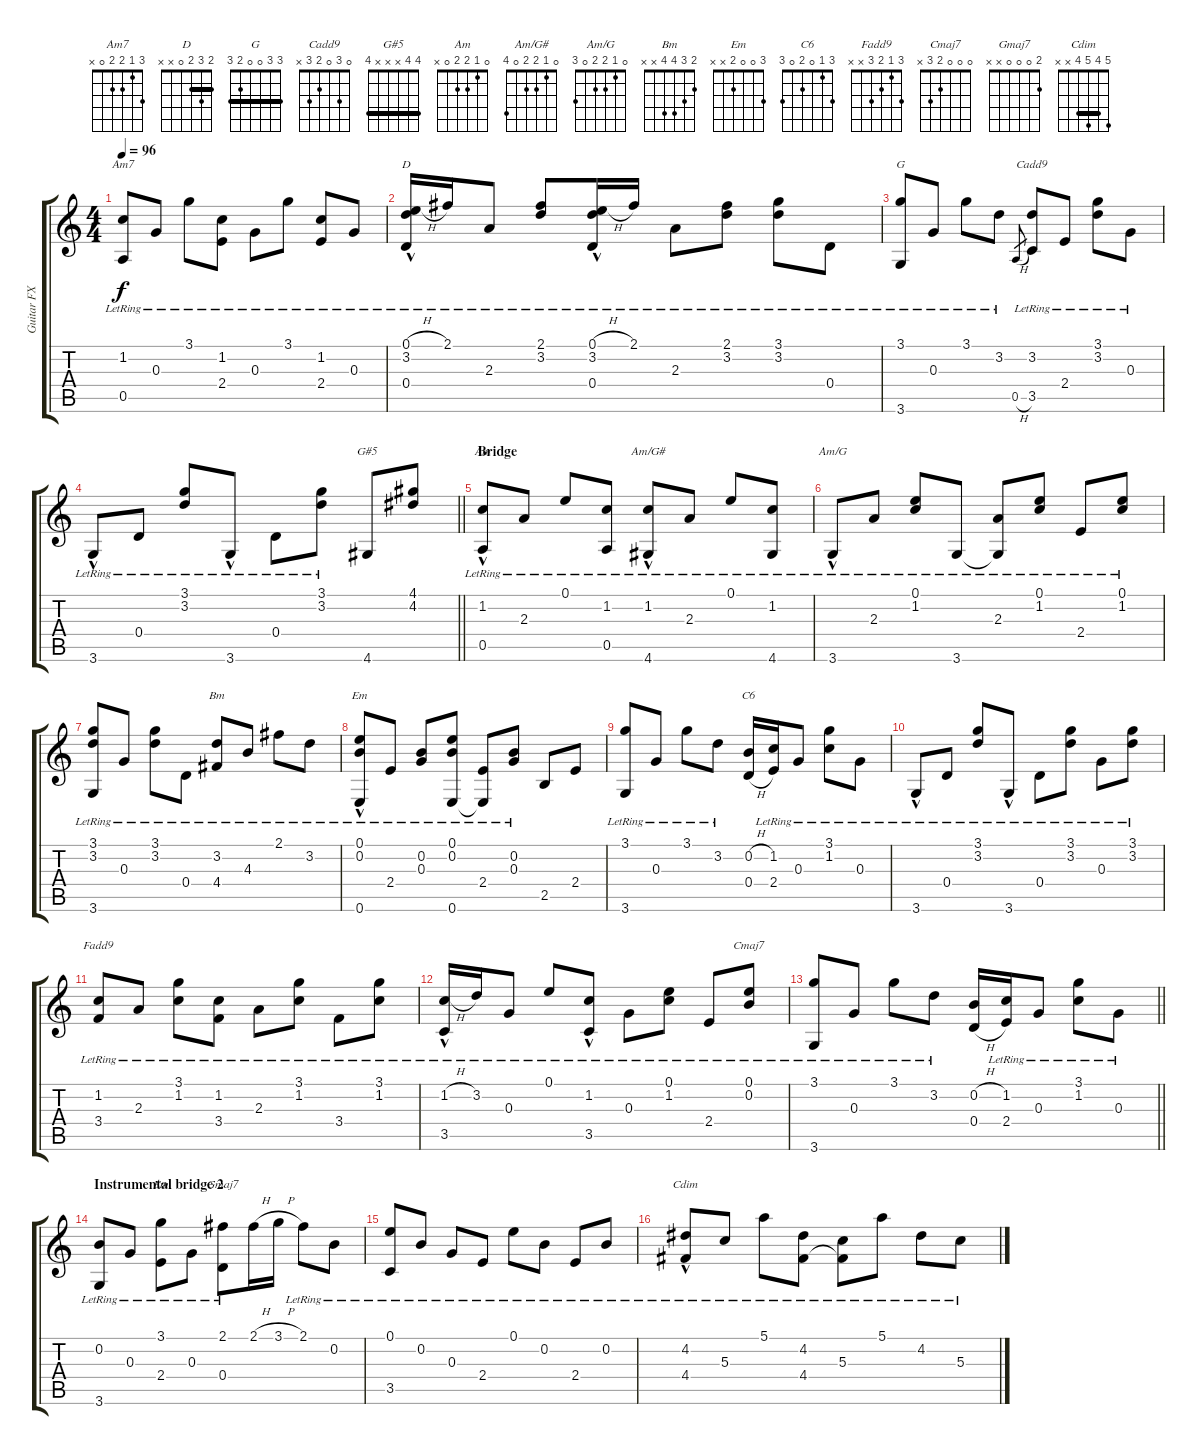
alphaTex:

\track ("Guitar FX" "Guitar FX") {instrument acousticguitarnylon}
\staff {score tabs}
\tuning (E4 B3 G3 D3 A2 E2) {hide}
\chord ("Am7" 3 1 2 2 0 x)
\chord ("D" 2 3 2 0 x x) {barre 2}
\chord ("G" 3 3 0 0 2 3) {barre 3}
\chord ("Cadd9" 0 3 0 2 3 x)
\chord ("G#5" 4 4 x x x 4) {barre 4}
\chord ("Am" 0 1 2 2 0 x)
\chord ("Am/G#" 0 1 2 2 0 4)
\chord ("Am/G" 0 1 2 2 0 3)
\chord ("Bm" 2 3 4 4 x x)
\chord ("Em" 0 0 0 2 2 0)
\chord ("C6" 3 1 0 2 0 3)
\chord ("Fadd9" 3 1 2 3 x x)
\chord ("Cmaj7" 0 0 0 2 3 x)
\chord ("Em" 3 0 0 2 x x)
\chord ("Gmaj7" 2 0 0 0 x x)
\chord ("Cdim" 5 4 5 4 x x) {barre 4}
\ts (4 4)
\tempo 96
\clef g2
\ks c
(1.2{lr} 0.5{lr}).8{ch "Am7" dy f} 0.3{lr}.8 3.1{lr}.8 (1.2{lr} 2.4{lr}).8 0.3{lr}.8 3.1{lr}.8 (1.2{lr} 2.4{lr}).8 0.3{lr}.8 |
(0.1{h} 3.2{lr} 0.4{hac lr}).16{ch "D"} 2.1{lr}.16 2.3{lr}.8 (2.1{lr} 3.2{lr}).8 (0.1{h} 3.2{lr} 0.4{hac lr}).16 2.1{lr}.16 2.3{lr}.8 (2.1{lr} 3.2{lr}).8 (3.1{lr} 3.2{lr}).8 0.4{lr}.8 |
(3.1{lr} 3.6{lr}).8{ch "G"} 0.3{lr}.8 3.1{lr}.8 3.2{lr}.8 0.5{h}.8{gr} (3.2{lr} 3.5{lr}).8{ch "Cadd9"} 2.4{lr}.8 (3.1{lr} 3.2{lr}).8 0.3{lr}.8 |
\barLineRight lightlight
3.6{hac lr}.8 0.4{lr}.8 (3.1{lr} 3.2{lr}).8 3.6{hac lr}.8 0.4{lr}.8 (3.1{lr} 3.2{lr}).8 4.6.8{ch "G#5"} (4.1 4.2).8 |
\section ("" "Bridge")
(1.2{lr} 0.5{hac lr}).8{ch "Am"} 2.3{lr}.8 0.1{lr}.8 (1.2{lr} 0.5{lr}).8 (1.2{lr} 4.6{hac lr}).8{ch "Am/G#"} 2.3{lr}.8 0.1{lr}.8 (1.2{lr} 4.6{lr}).8 |
3.6{hac lr}.8{ch "Am/G"} 2.3{lr}.8 (0.1{lr} 1.2{lr}).8 3.6{lr}.8 (2.3{lr} 3.6{t}).8 (0.1{lr} 1.2{lr}).8 2.4{lr}.8 (0.1{lr} 1.2{lr}).8 |
(3.1{lr} 3.2{lr} 3.6{lr}).8 0.3{lr}.8 (3.1{lr} 3.2{lr}).8 0.4{lr}.8 (3.2{lr} 4.4{lr}).8{ch "Bm"} 4.3{lr}.8 2.1{lr}.8 3.2{lr}.8 |
(0.1{lr} 0.2{lr} 0.6{hac lr}).8{ch "Em"} 2.4{lr}.8 (0.2{lr} 0.3{lr}).8 (0.1{lr} 0.2{lr} 0.6{lr}).8 (2.4{lr} 0.6{t}).8 (0.2{lr} 0.3{lr}).8 2.5.8 2.4.8 |
(3.1{lr} 3.6{lr}).8 0.3{lr}.8 3.1{lr}.8 3.2{lr}.8 (0.2{h} 0.4{h}).16{ch "C6"} (1.2{lr} 2.4{lr}).16 0.3{lr}.8 (3.1{lr} 1.2{lr}).8 0.3{lr}.8 |
3.6{hac lr}.8 0.4{lr}.8 (3.1{lr} 3.2{lr}).8 3.6{hac lr}.8 0.4{lr}.8 (3.1{lr} 3.2{lr}).8 0.3{lr}.8 (3.1{lr} 3.2{lr}).8 |
(1.2{lr} 3.4{lr}).8{ch "Fadd9"} 2.3{lr}.8 (3.1{lr} 1.2{lr}).8 (1.2{lr} 3.4{lr}).8 2.3{lr}.8 (3.1{lr} 1.2{lr}).8 3.4{lr}.8 (3.1{lr} 1.2{lr}).8 |
(1.2{h} 3.5{hac lr}).16 3.2{lr}.16 0.3{lr}.8 0.1{lr}.8 (1.2{lr} 3.5{hac lr}).8 0.3{lr}.8 (0.1{lr} 1.2{lr}).8 2.4{lr}.8 (0.1{lr} 0.2{lr}).8{ch "Cmaj7"} |
\barLineRight lightlight
(3.1{lr} 3.6{lr}).8 0.3{lr}.8 3.1{lr}.8 3.2{lr}.8 (0.2{h} 0.4{h}).16 (1.2{lr} 2.4{lr}).16 0.3{lr}.8 (3.1{lr} 1.2{lr}).8 0.3{lr}.8 |
\section ("" "Instrumental bridge 2")
(0.2{lr} 3.6{lr}).8 0.3{lr}.8 (3.1{lr} 2.4{lr}).8{ch "Em"} 0.3{lr}.8 (2.1{lr} 0.4{lr}).8{ch "Gmaj7"} 2.1{h}.16 3.1{h}.16 2.1{lr}.8 0.2{lr}.8 |
(0.1{lr} 3.5{lr}).8 0.2{lr}.8 0.3{lr}.8 2.4{lr}.8 0.1{lr}.8 0.2{lr}.8 2.4{lr}.8 0.2{lr}.8 |
(4.2{lr} 4.4{hac lr}).8{ch "Cdim"} 5.3{lr}.8 5.1{lr}.8 (4.2{lr} 4.4{lr}).8 (5.3{lr} 4.4{t}).8 5.1{lr}.8 4.2{lr}.8 5.3{lr}.8
